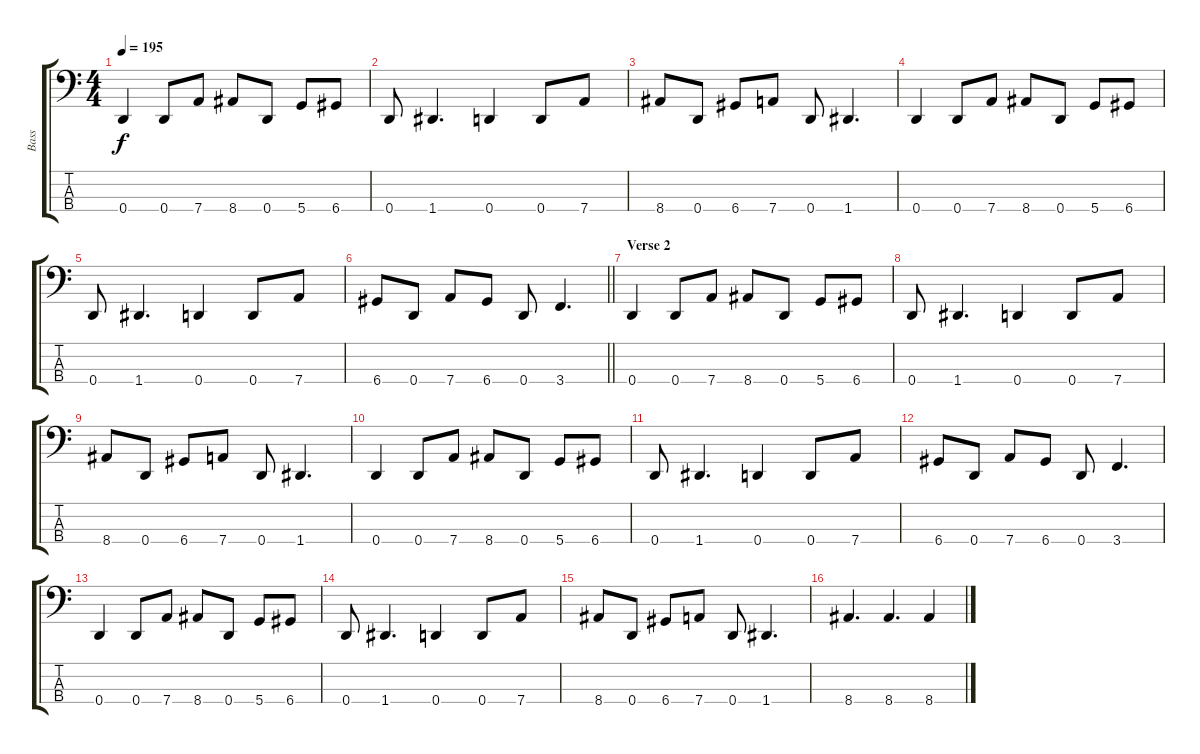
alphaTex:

\track ("Bass" "Bass") {instrument electricbassfinger}
\staff {score tabs}
\tuning (G2 D2 A1 D1) {hide}
\ts (4 4)
\tempo 195
\clef f4
\ks c
0.4.4{dy f} 0.4.8 7.4.8 8.4.8 0.4.8 5.4.8 6.4.8 |
0.4.8 1.4.4{d} 0.4.4 0.4.8 7.4.8 |
8.4.8 0.4.8 6.4.8 7.4.8 0.4.8 1.4.4{d} |
0.4.4 0.4.8 7.4.8 8.4.8 0.4.8 5.4.8 6.4.8 |
0.4.8 1.4.4{d} 0.4.4 0.4.8 7.4.8 |
\barLineRight lightlight
6.4.8 0.4.8 7.4.8 6.4.8 0.4.8 3.4.4{d} |
\section ("" "Verse 2")
0.4.4 0.4.8 7.4.8 8.4.8 0.4.8 5.4.8 6.4.8 |
0.4.8 1.4.4{d} 0.4.4 0.4.8 7.4.8 |
8.4.8 0.4.8 6.4.8 7.4.8 0.4.8 1.4.4{d} |
0.4.4 0.4.8 7.4.8 8.4.8 0.4.8 5.4.8 6.4.8 |
0.4.8 1.4.4{d} 0.4.4 0.4.8 7.4.8 |
6.4.8 0.4.8 7.4.8 6.4.8 0.4.8 3.4.4{d} |
0.4.4 0.4.8 7.4.8 8.4.8 0.4.8 5.4.8 6.4.8 |
0.4.8 1.4.4{d} 0.4.4 0.4.8 7.4.8 |
8.4.8 0.4.8 6.4.8 7.4.8 0.4.8 1.4.4{d} |
8.4.4{d} 8.4.4{d} 8.4.4
